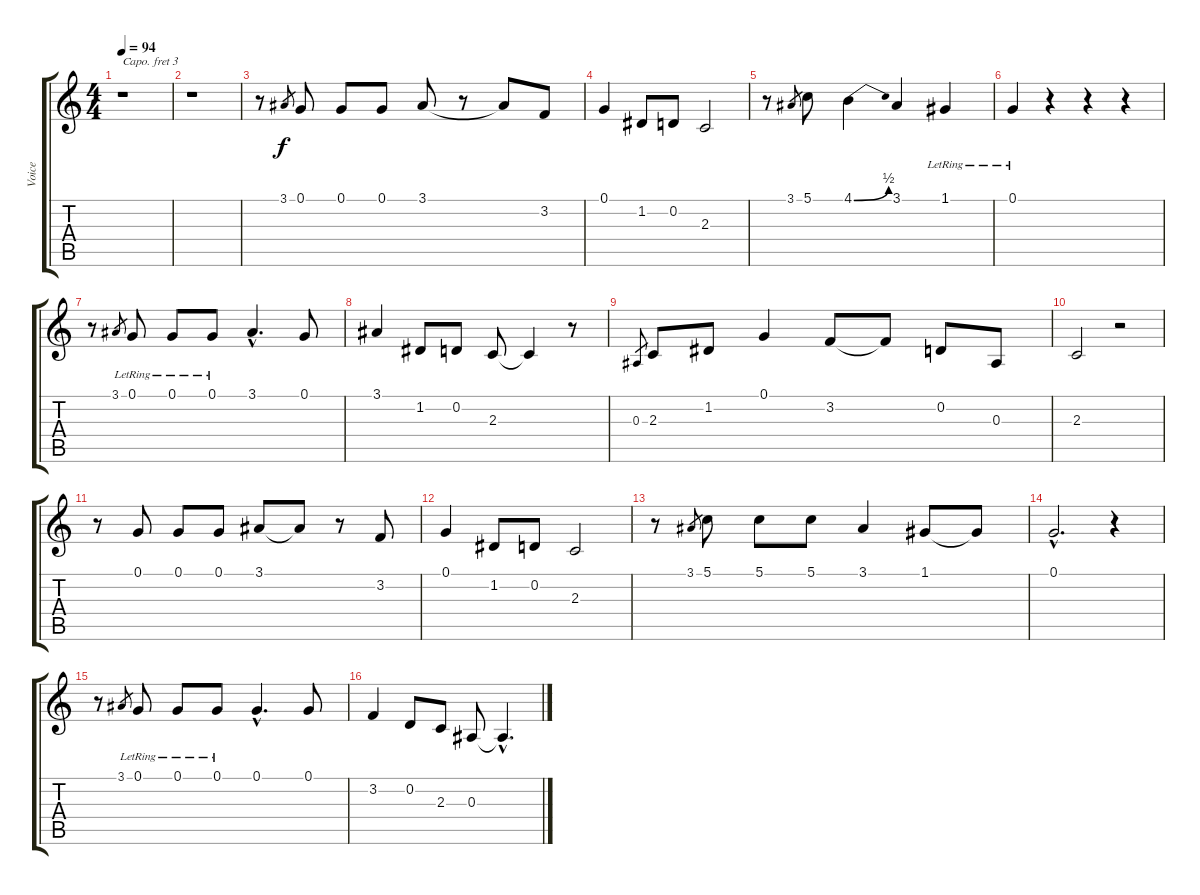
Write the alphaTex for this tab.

\track ("Voice" "Voice") {instrument cello}
\staff {score tabs}
\capo 3
\tuning (E4 B3 G3 D3 A2 E2) {hide}
\ts (4 4)
\tempo 94
\clef g2
\ks c
r.1{dy f instrument cello} |
r.1 |
r.8 3.1.8{gr} 0.1.8 0.1.8 0.1.8 3.1.8 r.8 3.1{t}.8 3.2.8 |
0.1.4 1.2.8 0.2.8 2.3.2 |
r.8 3.1.8{gr} 5.1.8 4.1{be (bend 0 0 60 2)}.4 3.1.4 1.1{lr}.4 |
0.1{lr}.4 r.4 r.4 r.4 |
r.8 3.1.8{gr} 0.1{lr}.8 0.1{lr}.8 0.1{lr}.8 3.1{hac}.4{d} 0.1.8 |
3.1.4 1.2.8 0.2.8 2.3.8 2.3{t}.4 r.8 |
0.3.8{gr} 2.3.8 1.2.8 0.1.4 3.2.8 3.2{t}.8 0.2.8 0.3.8 |
2.3.2 r.2 |
r.8 0.1.8 0.1.8 0.1.8 3.1.8 3.1{t}.8 r.8 3.2.8 |
0.1.4 1.2.8 0.2.8 2.3.2 |
r.8 3.1.8{gr} 5.1.8 5.1.8 5.1.8 3.1.4 1.1.8 1.1{t}.8 |
0.1{hac}.2{d} r.4 |
r.8 3.1.8{gr} 0.1{lr}.8 0.1{lr}.8 0.1{lr}.8 0.1{hac}.4{d} 0.1.8 |
3.2.4 0.2.8 2.3.8 0.3.8 0.3{hac t}.4{d}
